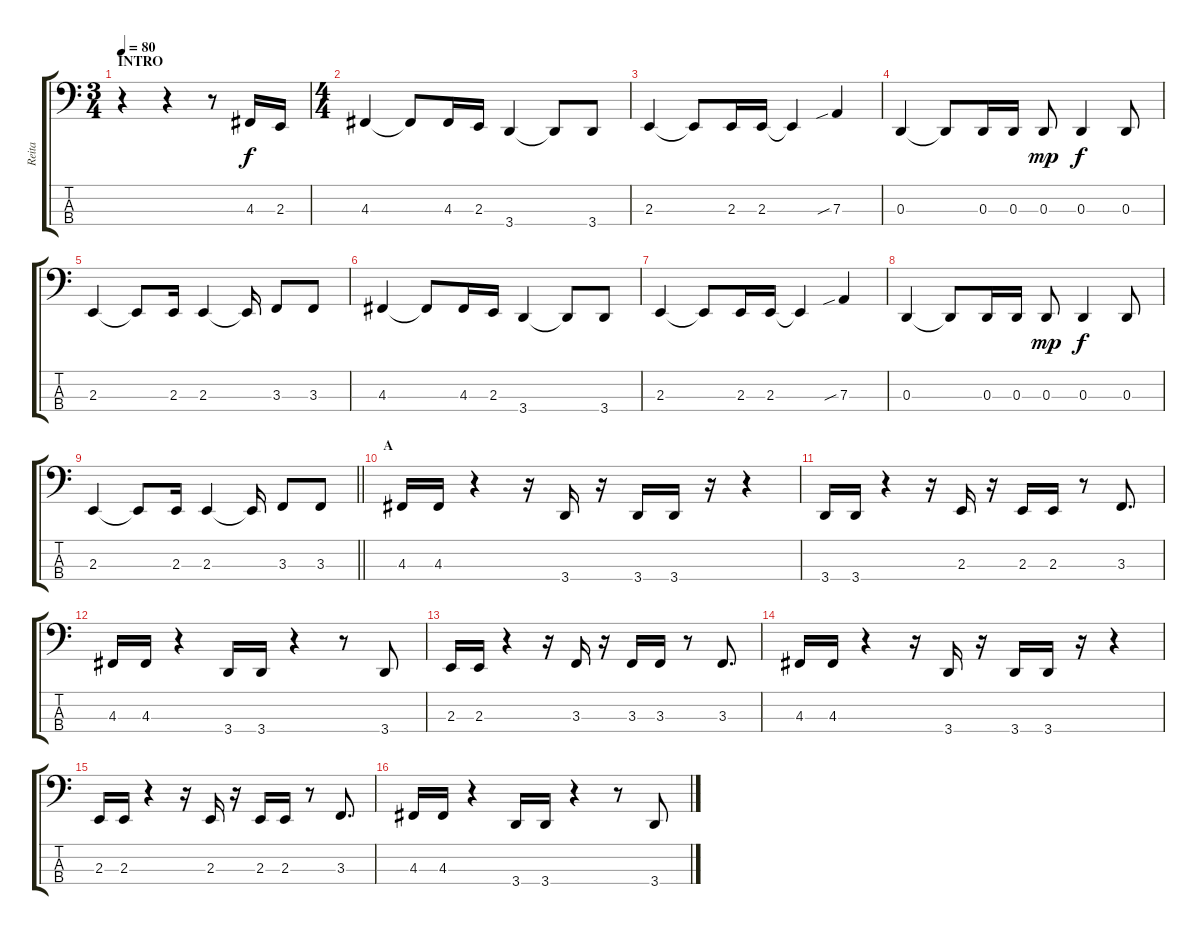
\track ("Reita" "Reita") {instrument electricbassfinger}
\staff {score tabs}
\tuning (C2 G1 D1 B0) {hide}
\ts (3 4)
\section ("" "INTRO")
\tempo 80
\clef f4
\ks c
r.4{dy f instrument electricbassfinger} r.4 r.8 4.3.16 2.3.16 |
\ts (4 4)
4.3.4 4.3{t}.8 4.3.16 2.3.16 3.4.4 3.4{t}.8 3.4.8 |
2.3.4 2.3{t}.8 2.3.16 2.3.16 2.3{t}.4 7.3{sib}.4 |
0.3.4 0.3{t}.8 0.3.16 0.3.16 0.3.8{dy mp} 0.3.4{dy f} 0.3.8 |
2.3.4 2.3{t}.8 2.3.16 2.3.4 2.3{t}.16 3.3.8 3.3.8 |
4.3.4 4.3{t}.8 4.3.16 2.3.16 3.4.4 3.4{t}.8 3.4.8 |
2.3.4 2.3{t}.8 2.3.16 2.3.16 2.3{t}.4 7.3{sib}.4 |
0.3.4 0.3{t}.8 0.3.16 0.3.16 0.3.8{dy mp} 0.3.4{dy f} 0.3.8 |
\barLineRight lightlight
2.3.4 2.3{t}.8 2.3.16 2.3.4 2.3{t}.16 3.3.8 3.3.8 |
\section ("" "A")
4.3.16 4.3.16 r.4 r.16 3.4.16{beam Up} r.16 3.4.16{beam Up} 3.4.16{beam Up} r.16 r.4 |
3.4.16 3.4.16 r.4 r.16 2.3.16{beam Up} r.16 2.3.16{beam Up} 2.3.16{beam Up} r.8 3.3.8{d} |
4.3.16 4.3.16 r.4 3.4.16 3.4.16 r.4 r.8 3.4.8 |
2.3.16 2.3.16 r.4 r.16 3.3.16{beam Up} r.16 3.3.16{beam Up} 3.3.16{beam Up} r.8 3.3.8{d} |
4.3.16 4.3.16 r.4 r.16 3.4.16{beam Up} r.16 3.4.16{beam Up} 3.4.16{beam Up} r.16 r.4 |
2.3.16 2.3.16 r.4 r.16 2.3.16{beam Up} r.16 2.3.16{beam Up} 2.3.16{beam Up} r.8 3.3.8{d} |
4.3.16 4.3.16 r.4 3.4.16 3.4.16 r.4 r.8 3.4.8
